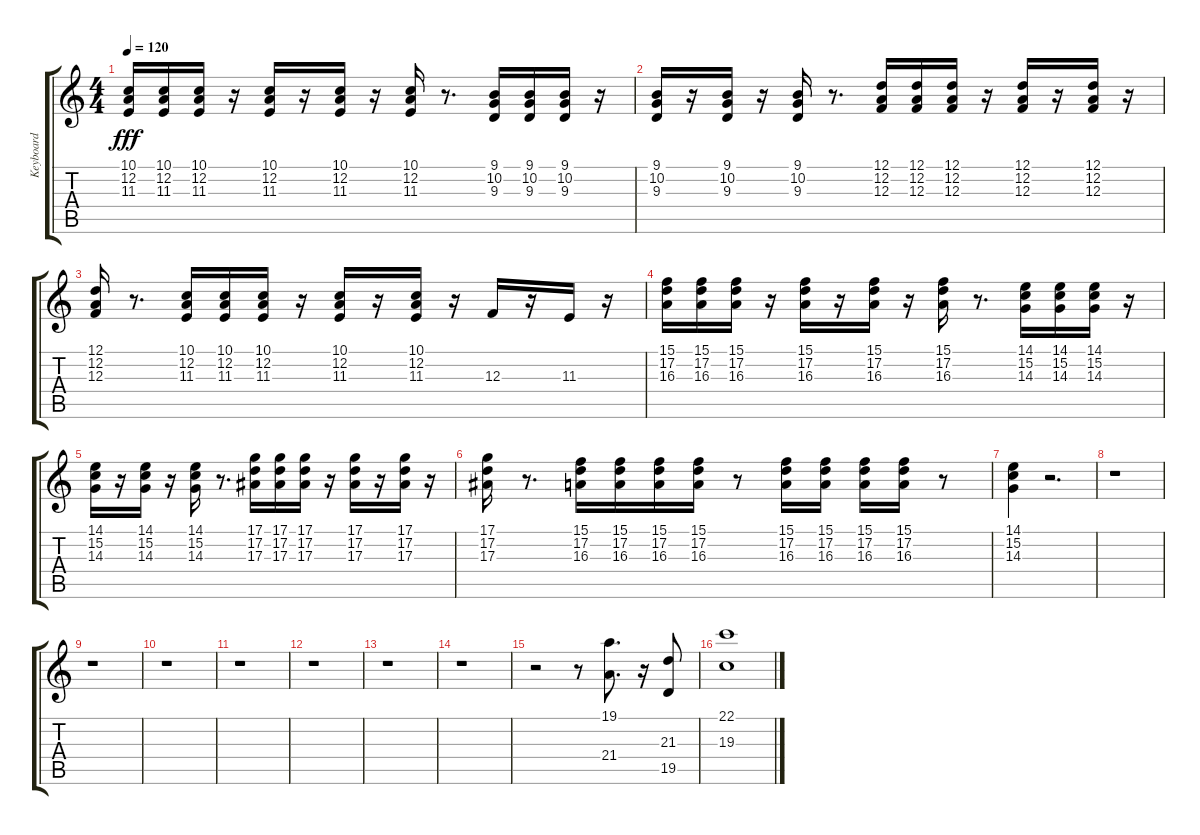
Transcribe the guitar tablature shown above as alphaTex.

\track ("Keyboard" "Keyboard") {instrument stringensemble1}
\staff {score tabs}
\tuning (D4 A3 F3 C3 G2 D2) {hide}
\ts (4 4)
\tempo 120
\clef g2
\ks c
(10.1 12.2 11.3).16{dy fff} (10.1 12.2 11.3).16 (10.1 12.2 11.3).16 r.16 (10.1 12.2 11.3).16 r.16 (10.1 12.2 11.3).16 r.16 (10.1 12.2 11.3).16 r.8{d} (9.1 10.2 9.3).16 (9.1 10.2 9.3).16 (9.1 10.2 9.3).16 r.16 |
(9.1 10.2 9.3).16 r.16 (9.1 10.2 9.3).16 r.16 (9.1 10.2 9.3).16 r.8{d} (12.1 12.2 12.3).16 (12.1 12.2 12.3).16 (12.1 12.2 12.3).16 r.16 (12.1 12.2 12.3).16 r.16 (12.1 12.2 12.3).16 r.16 |
(12.1 12.2 12.3).16 r.8{d} (10.1 12.2 11.3).16 (10.1 12.2 11.3).16 (10.1 12.2 11.3).16 r.16 (10.1 12.2 11.3).16 r.16 (10.1 12.2 11.3).16 r.16 12.3.16 r.16 11.3.16 r.16 |
(15.1 17.2 16.3).16 (15.1 17.2 16.3).16 (15.1 17.2 16.3).16 r.16 (15.1 17.2 16.3).16 r.16 (15.1 17.2 16.3).16 r.16 (15.1 17.2 16.3).16 r.8{d} (14.1 15.2 14.3).16 (14.1 15.2 14.3).16 (14.1 15.2 14.3).16 r.16 |
(14.1 15.2 14.3).16 r.16 (14.1 15.2 14.3).16 r.16 (14.1 15.2 14.3).16 r.8{d} (17.1 17.2 17.3).16 (17.1 17.2 17.3).16 (17.1 17.2 17.3).16 r.16 (17.1 17.2 17.3).16 r.16 (17.1 17.2 17.3).16 r.16 |
(17.1 17.2 17.3).16 r.8{d} (15.1 17.2 16.3).16 (15.1 17.2 16.3).16 (15.1 17.2 16.3).16 (15.1 17.2 16.3).16 r.8 (15.1 17.2 16.3).16 (15.1 17.2 16.3).16 (15.1 17.2 16.3).16 (15.1 17.2 16.3).16 r.8 |
(14.1 15.2 14.3).4 r.2{d} |
r.1 |
r.1 |
r.1 |
r.1 |
r.1 |
r.1 |
r.1 |
r.2 r.8 (19.1 21.4).8{d volume 11} r.16 (21.3 19.5).8 |
(22.1 19.3).1
